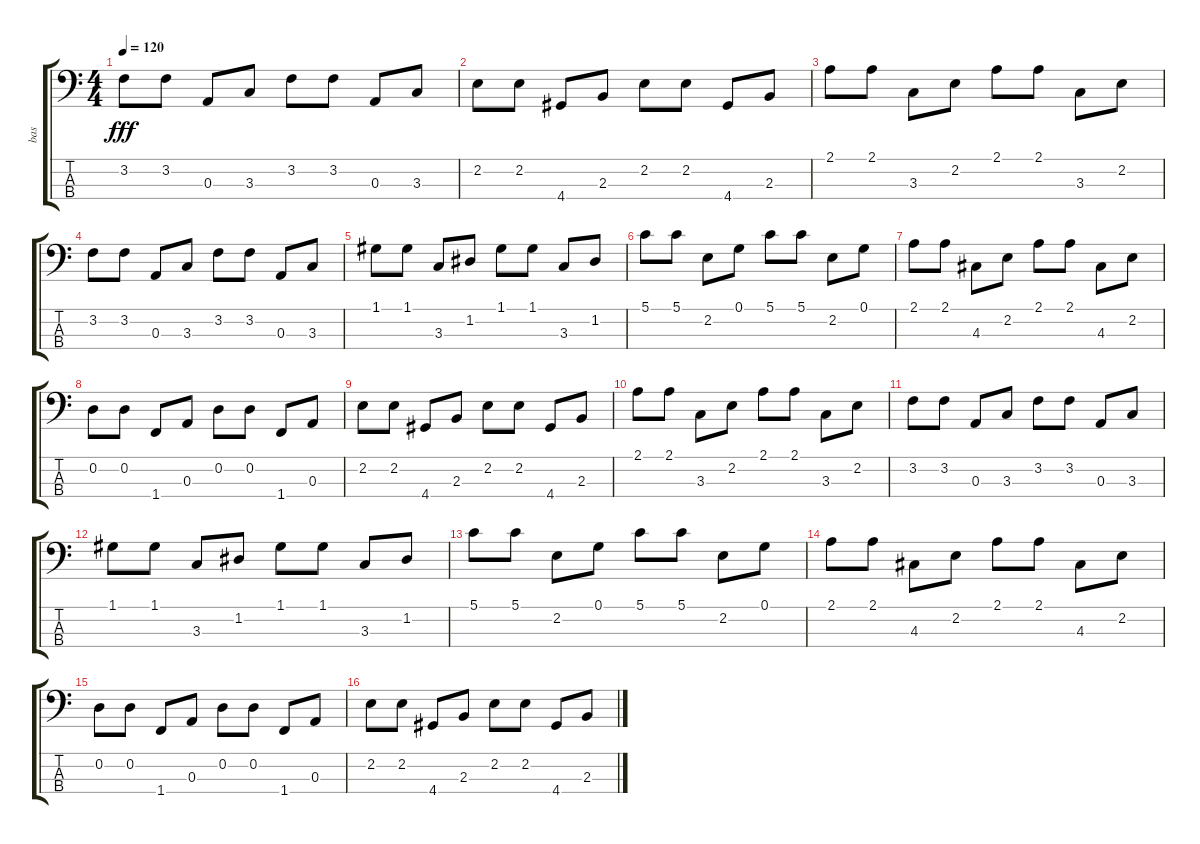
\track ("bas" "bas") {instrument acousticbass}
\staff {score tabs}
\tuning (G2 D2 A1 E1) {hide}
\ts (4 4)
\tempo 120
\clef f4
\ks c
3.2.8{dy fff} 3.2.8 0.3.8 3.3.8 3.2.8 3.2.8 0.3.8 3.3.8 |
2.2.8 2.2.8 4.4.8 2.3.8 2.2.8 2.2.8 4.4.8 2.3.8 |
2.1.8 2.1.8 3.3.8 2.2.8 2.1.8 2.1.8 3.3.8 2.2.8 |
3.2.8 3.2.8 0.3.8 3.3.8 3.2.8 3.2.8 0.3.8 3.3.8 |
1.1.8 1.1.8 3.3.8 1.2.8 1.1.8 1.1.8 3.3.8 1.2.8 |
5.1.8 5.1.8 2.2.8 0.1.8 5.1.8 5.1.8 2.2.8 0.1.8 |
2.1.8 2.1.8 4.3.8 2.2.8 2.1.8 2.1.8 4.3.8 2.2.8 |
0.2.8 0.2.8 1.4.8 0.3.8 0.2.8 0.2.8 1.4.8 0.3.8 |
2.2.8 2.2.8 4.4.8 2.3.8 2.2.8 2.2.8 4.4.8 2.3.8 |
2.1.8 2.1.8 3.3.8 2.2.8 2.1.8 2.1.8 3.3.8 2.2.8 |
3.2.8 3.2.8 0.3.8 3.3.8 3.2.8 3.2.8 0.3.8 3.3.8 |
1.1.8 1.1.8 3.3.8 1.2.8 1.1.8 1.1.8 3.3.8 1.2.8 |
5.1.8 5.1.8 2.2.8 0.1.8 5.1.8 5.1.8 2.2.8 0.1.8 |
2.1.8 2.1.8 4.3.8 2.2.8 2.1.8 2.1.8 4.3.8 2.2.8 |
0.2.8 0.2.8 1.4.8 0.3.8 0.2.8 0.2.8 1.4.8 0.3.8 |
2.2.8 2.2.8 4.4.8 2.3.8 2.2.8 2.2.8 4.4.8 2.3.8
